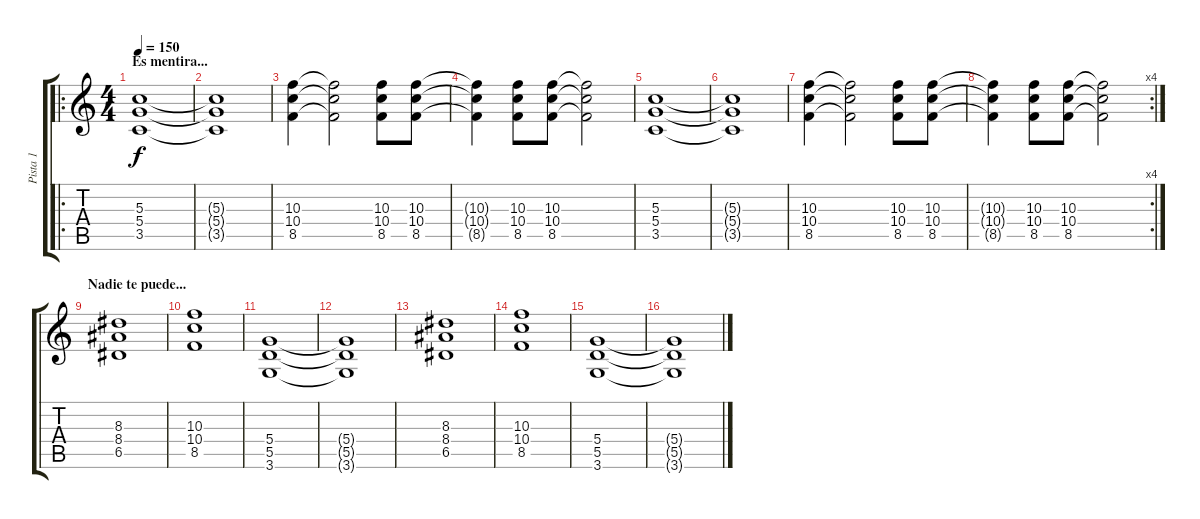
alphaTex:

\track ("Pista 1" "Pista 1") {instrument overdrivenguitar}
\staff {score tabs}
\tuning (E4 B3 G3 D3 A2 E2) {hide}
\ro
\ts (4 4)
\section ("" "Es mentira...")
\tempo 150
\clef g2
\ks c
(5.3 5.4 3.5).1{dy f} |
(5.3{t} 5.4{t} 3.5{t}).1 |
(10.3 10.4 8.5).4 (10.3{t} 10.4{t} 8.5{t}).2 (10.3 10.4 8.5).8 (10.3 10.4 8.5).8 |
(10.3{t} 10.4{t} 8.5{t}).4 (10.3 10.4 8.5).8 (10.3 10.4 8.5).8 (10.3{t} 10.4{t} 8.5{t}).2 |
(5.3 5.4 3.5).1 |
(5.3{t} 5.4{t} 3.5{t}).1 |
(10.3 10.4 8.5).4 (10.3{t} 10.4{t} 8.5{t}).2 (10.3 10.4 8.5).8 (10.3 10.4 8.5).8 |
\rc 4
(10.3{t} 10.4{t} 8.5{t}).4 (10.3 10.4 8.5).8 (10.3 10.4 8.5).8 (10.3{t} 10.4{t} 8.5{t}).2 |
\section ("" "Nadie te puede...")
(8.3 8.4 6.5).1 |
(10.3 10.4 8.5).1 |
(5.4 5.5 3.6).1 |
(5.4{t} 5.5{t} 3.6{t}).1 |
(8.3 8.4 6.5).1 |
(10.3 10.4 8.5).1 |
(5.4 5.5 3.6).1 |
(5.4{t} 5.5{t} 3.6{t}).1
